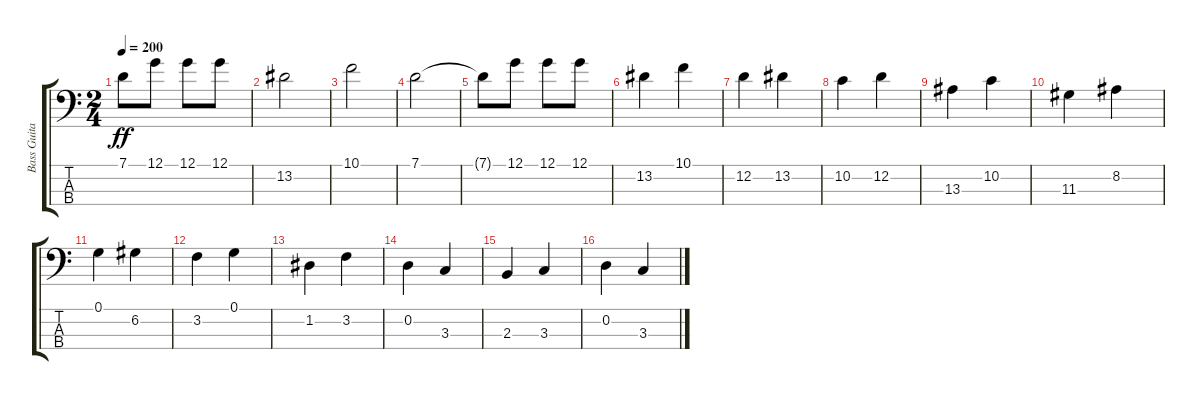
\track ("Bass Guitar" "Bass Guita") {instrument electricbassfinger}
\staff {score tabs}
\tuning (G2 D2 A1 E1) {hide}
\ts (2 4)
\tempo 200
\clef f4
\ks c
7.1{t}.8{dy ff} 12.1.8 12.1.8 12.1.8 |
13.2.2 |
10.1.2 |
7.1.2 |
7.1{t}.8 12.1.8 12.1.8 12.1.8 |
13.2.4 10.1.4 |
12.2.4 13.2.4 |
10.2.4 12.2.4 |
13.3.4 10.2.4 |
11.3.4 8.2.4 |
0.1.4 6.2.4 |
3.2.4 0.1.4 |
1.2.4 3.2.4 |
0.2.4 3.3.4 |
2.3.4 3.3.4 |
0.2.4 3.3.4
